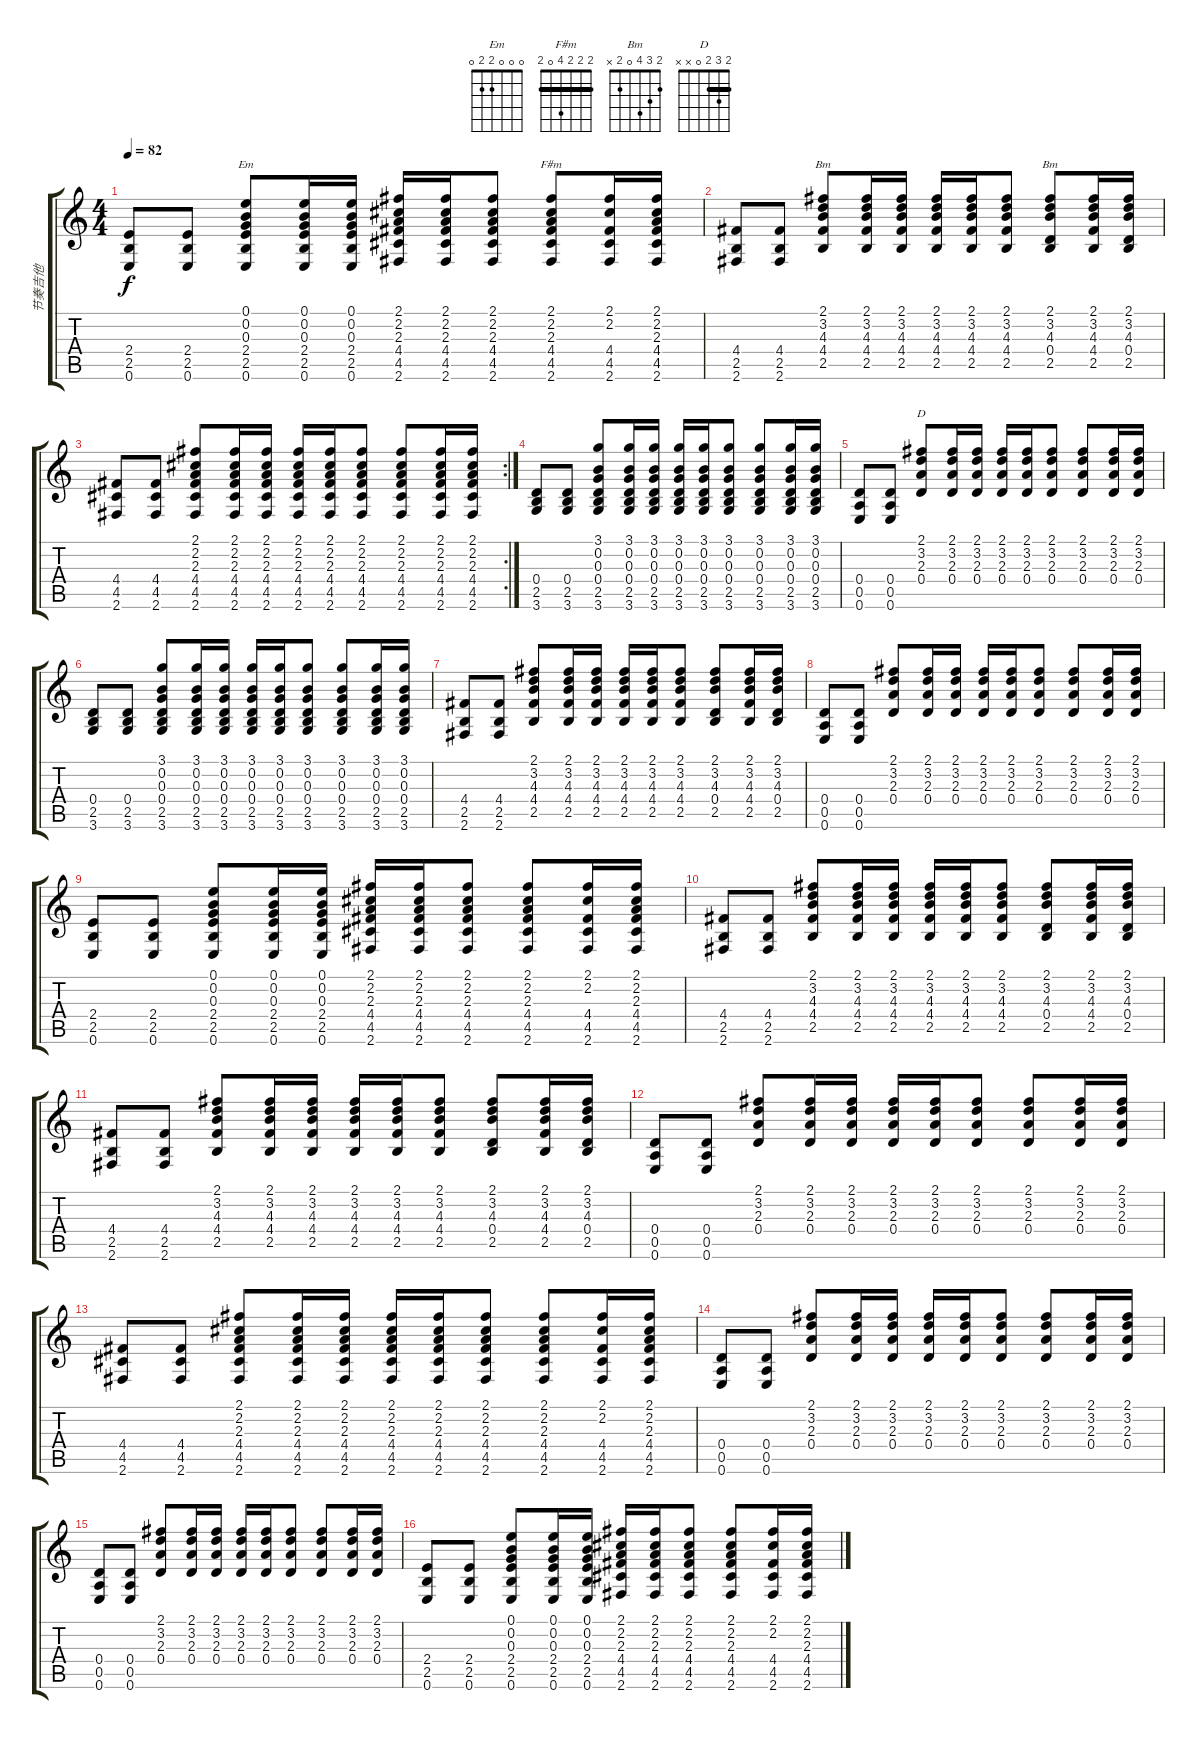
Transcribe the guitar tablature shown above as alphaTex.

\track ("节奏吉他" "节奏吉他") {instrument acousticguitarsteel}
\staff {score tabs}
\tuning (E4 B3 G3 D3 A2 E2) {hide}
\chord ("Em" 0 0 0 2 2 0)
\chord ("F#m" 2 2 2 4 0 2) {barre 2}
\chord ("Bm" 2 3 4 4 2 x) {barre 2}
\chord ("Bm" 2 3 4 0 2 x)
\chord ("D" 2 3 2 0 x x) {barre 2}
\ts (4 4)
\tempo 82
\clef g2
\ks c
(2.4 2.5 0.6).8{dy f} (2.4 2.5 0.6).8 (0.1 0.2 0.3 2.4 2.5 0.6).8{ch "Em"} (0.1 0.2 0.3 2.4 2.5 0.6).16 (0.1 0.2 0.3 2.4 2.5 0.6).16 (2.1 2.2 2.3 4.4 4.5 2.6).16 (2.1 2.2 2.3 4.4 4.5 2.6).16 (2.1 2.2 2.3 4.4 4.5 2.6).8 (2.1 2.2 2.3 4.4 4.5 2.6).8{ch "F#m"} (2.1 2.2 4.4 4.5 2.6).16 (2.1 2.2 2.3 4.4 4.5 2.6).16 |
(4.4 2.5 2.6).8 (4.4 2.5 2.6).8 (2.1 3.2 4.3 4.4 2.5).8{ch "Bm"} (2.1 3.2 4.3 4.4 2.5).16 (2.1 3.2 4.3 4.4 2.5).16 (2.1 3.2 4.3 4.4 2.5).16 (2.1 3.2 4.3 4.4 2.5).16 (2.1 3.2 4.3 4.4 2.5).8 (2.1 3.2 4.3 0.4 2.5).8{ch "Bm"} (2.1 3.2 4.3 4.4 2.5).16 (2.1 3.2 4.3 0.4 2.5).16 |
\rc 2
(4.4 4.5 2.6).8 (4.4 4.5 2.6).8 (2.1 2.2 2.3 4.4 4.5 2.6).8 (2.1 2.2 2.3 4.4 4.5 2.6).16 (2.1 2.2 2.3 4.4 4.5 2.6).16 (2.1 2.2 2.3 4.4 4.5 2.6).16 (2.1 2.2 2.3 4.4 4.5 2.6).16 (2.1 2.2 2.3 4.4 4.5 2.6).8 (2.1 2.2 2.3 4.4 4.5 2.6).8 (2.1 2.2 2.3 4.4 4.5 2.6).16 (2.1 2.2 2.3 4.4 4.5 2.6).16 |
(0.4 2.5 3.6).8 (0.4 2.5 3.6).8 (3.1 0.2 0.3 0.4 2.5 3.6).8 (3.1 0.2 0.3 0.4 2.5 3.6).16 (3.1 0.2 0.3 0.4 2.5 3.6).16 (3.1 0.2 0.3 0.4 2.5 3.6).16 (3.1 0.2 0.3 0.4 2.5 3.6).16 (3.1 0.2 0.3 0.4 2.5 3.6).8 (3.1 0.2 0.3 0.4 2.5 3.6).8 (3.1 0.2 0.3 0.4 2.5 3.6).16 (3.1 0.2 0.3 0.4 2.5 3.6).16 |
(0.4 0.5 0.6).8 (0.4 0.5 0.6).8 (2.1 3.2 2.3 0.4).8{ch "D"} (2.1 3.2 2.3 0.4).16 (2.1 3.2 2.3 0.4).16 (2.1 3.2 2.3 0.4).16 (2.1 3.2 2.3 0.4).16 (2.1 3.2 2.3 0.4).8 (2.1 3.2 2.3 0.4).8 (2.1 3.2 2.3 0.4).16 (2.1 3.2 2.3 0.4).16 |
(0.4 2.5 3.6).8 (0.4 2.5 3.6).8 (3.1 0.2 0.3 0.4 2.5 3.6).8 (3.1 0.2 0.3 0.4 2.5 3.6).16 (3.1 0.2 0.3 0.4 2.5 3.6).16 (3.1 0.2 0.3 0.4 2.5 3.6).16 (3.1 0.2 0.3 0.4 2.5 3.6).16 (3.1 0.2 0.3 0.4 2.5 3.6).8 (3.1 0.2 0.3 0.4 2.5 3.6).8 (3.1 0.2 0.3 0.4 2.5 3.6).16 (3.1 0.2 0.3 0.4 2.5 3.6).16 |
(4.4 2.5 2.6).8 (4.4 2.5 2.6).8 (2.1 3.2 4.3 4.4 2.5).8 (2.1 3.2 4.3 4.4 2.5).16 (2.1 3.2 4.3 4.4 2.5).16 (2.1 3.2 4.3 4.4 2.5).16 (2.1 3.2 4.3 4.4 2.5).16 (2.1 3.2 4.3 4.4 2.5).8 (2.1 3.2 4.3 0.4 2.5).8 (2.1 3.2 4.3 4.4 2.5).16 (2.1 3.2 4.3 0.4 2.5).16 |
(0.4 0.5 0.6).8 (0.4 0.5 0.6).8 (2.1 3.2 2.3 0.4).8 (2.1 3.2 2.3 0.4).16 (2.1 3.2 2.3 0.4).16 (2.1 3.2 2.3 0.4).16 (2.1 3.2 2.3 0.4).16 (2.1 3.2 2.3 0.4).8 (2.1 3.2 2.3 0.4).8 (2.1 3.2 2.3 0.4).16 (2.1 3.2 2.3 0.4).16 |
(2.4 2.5 0.6).8 (2.4 2.5 0.6).8 (0.1 0.2 0.3 2.4 2.5 0.6).8 (0.1 0.2 0.3 2.4 2.5 0.6).16 (0.1 0.2 0.3 2.4 2.5 0.6).16 (2.1 2.2 2.3 4.4 4.5 2.6).16 (2.1 2.2 2.3 4.4 4.5 2.6).16 (2.1 2.2 2.3 4.4 4.5 2.6).8 (2.1 2.2 2.3 4.4 4.5 2.6).8 (2.1 2.2 4.4 4.5 2.6).16 (2.1 2.2 2.3 4.4 4.5 2.6).16 |
(4.4 2.5 2.6).8 (4.4 2.5 2.6).8 (2.1 3.2 4.3 4.4 2.5).8 (2.1 3.2 4.3 4.4 2.5).16 (2.1 3.2 4.3 4.4 2.5).16 (2.1 3.2 4.3 4.4 2.5).16 (2.1 3.2 4.3 4.4 2.5).16 (2.1 3.2 4.3 4.4 2.5).8 (2.1 3.2 4.3 0.4 2.5).8 (2.1 3.2 4.3 4.4 2.5).16 (2.1 3.2 4.3 0.4 2.5).16 |
(4.4 2.5 2.6).8 (4.4 2.5 2.6).8 (2.1 3.2 4.3 4.4 2.5).8 (2.1 3.2 4.3 4.4 2.5).16 (2.1 3.2 4.3 4.4 2.5).16 (2.1 3.2 4.3 4.4 2.5).16 (2.1 3.2 4.3 4.4 2.5).16 (2.1 3.2 4.3 4.4 2.5).8 (2.1 3.2 4.3 0.4 2.5).8 (2.1 3.2 4.3 4.4 2.5).16 (2.1 3.2 4.3 0.4 2.5).16 |
(0.4 0.5 0.6).8 (0.4 0.5 0.6).8 (2.1 3.2 2.3 0.4).8 (2.1 3.2 2.3 0.4).16 (2.1 3.2 2.3 0.4).16 (2.1 3.2 2.3 0.4).16 (2.1 3.2 2.3 0.4).16 (2.1 3.2 2.3 0.4).8 (2.1 3.2 2.3 0.4).8 (2.1 3.2 2.3 0.4).16 (2.1 3.2 2.3 0.4).16 |
(4.4 4.5 2.6).8 (4.4 4.5 2.6).8 (2.1 2.2 2.3 4.4 4.5 2.6).8 (2.1 2.2 2.3 4.4 4.5 2.6).16 (2.1 2.2 2.3 4.4 4.5 2.6).16 (2.1 2.2 2.3 4.4 4.5 2.6).16 (2.1 2.2 2.3 4.4 4.5 2.6).16 (2.1 2.2 2.3 4.4 4.5 2.6).8 (2.1 2.2 2.3 4.4 4.5 2.6).8 (2.1 2.2 4.4 4.5 2.6).16 (2.1 2.2 2.3 4.4 4.5 2.6).16 |
(0.4 0.5 0.6).8 (0.4 0.5 0.6).8 (2.1 3.2 2.3 0.4).8 (2.1 3.2 2.3 0.4).16 (2.1 3.2 2.3 0.4).16 (2.1 3.2 2.3 0.4).16 (2.1 3.2 2.3 0.4).16 (2.1 3.2 2.3 0.4).8 (2.1 3.2 2.3 0.4).8 (2.1 3.2 2.3 0.4).16 (2.1 3.2 2.3 0.4).16 |
(0.4 0.5 0.6).8 (0.4 0.5 0.6).8 (2.1 3.2 2.3 0.4).8 (2.1 3.2 2.3 0.4).16 (2.1 3.2 2.3 0.4).16 (2.1 3.2 2.3 0.4).16 (2.1 3.2 2.3 0.4).16 (2.1 3.2 2.3 0.4).8 (2.1 3.2 2.3 0.4).8 (2.1 3.2 2.3 0.4).16 (2.1 3.2 2.3 0.4).16 |
(2.4 2.5 0.6).8 (2.4 2.5 0.6).8 (0.1 0.2 0.3 2.4 2.5 0.6).8 (0.1 0.2 0.3 2.4 2.5 0.6).16 (0.1 0.2 0.3 2.4 2.5 0.6).16 (2.1 2.2 2.3 4.4 4.5 2.6).16 (2.1 2.2 2.3 4.4 4.5 2.6).16 (2.1 2.2 2.3 4.4 4.5 2.6).8 (2.1 2.2 2.3 4.4 4.5 2.6).8 (2.1 2.2 4.4 4.5 2.6).16 (2.1 2.2 2.3 4.4 4.5 2.6).16
